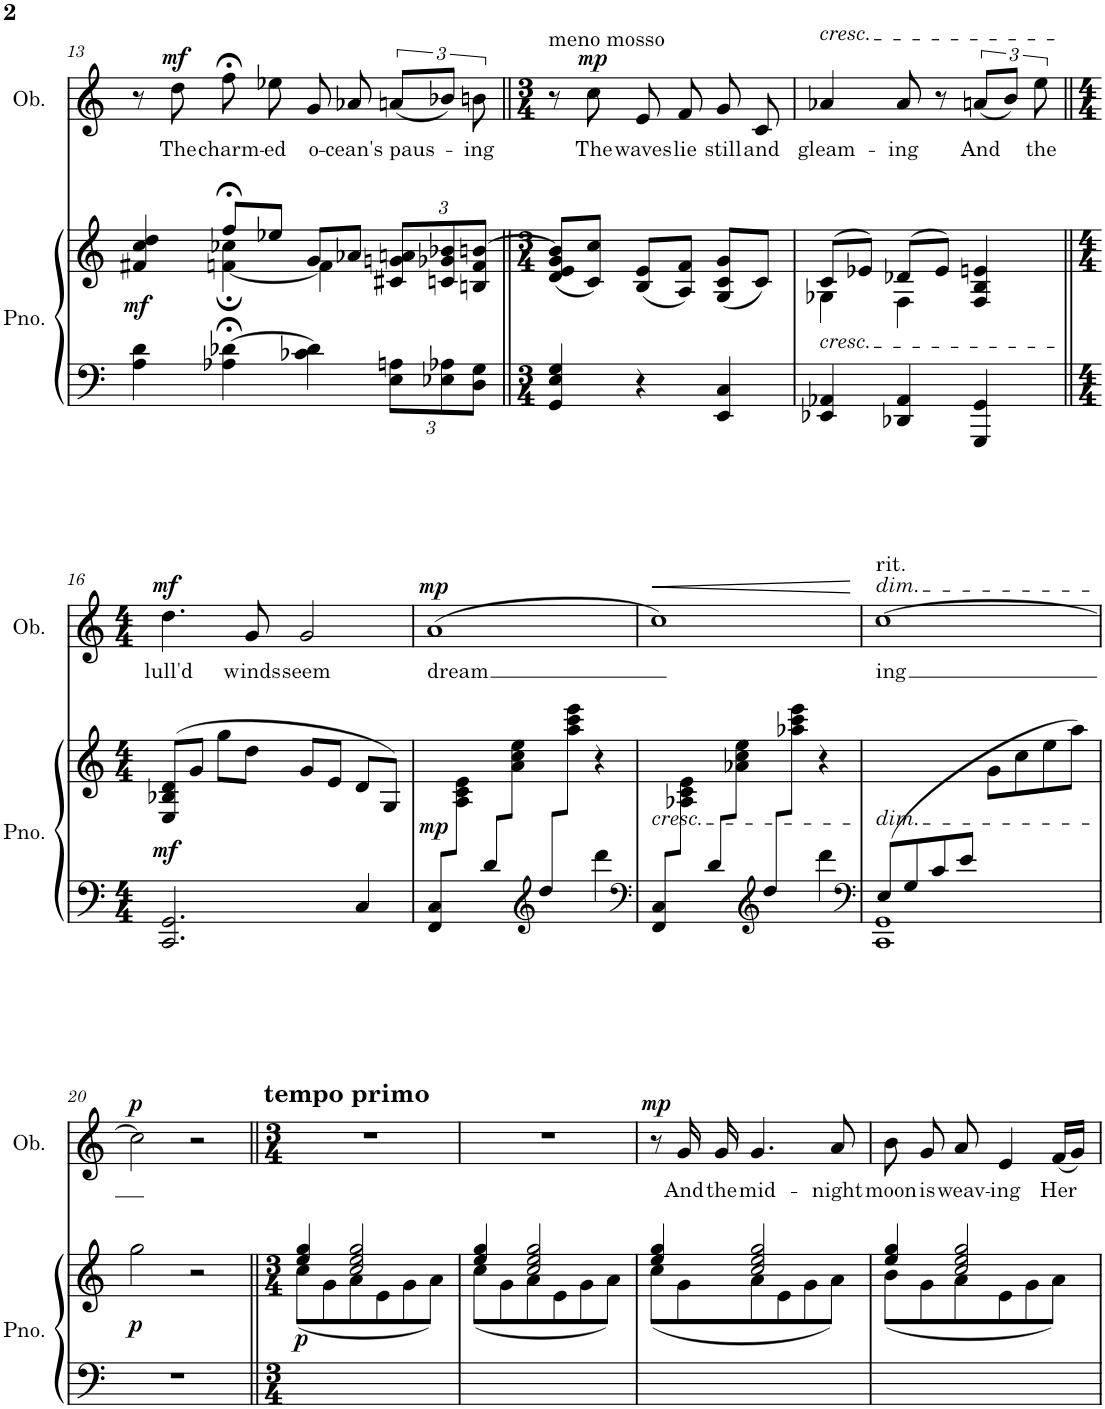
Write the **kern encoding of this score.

**kern	**kern	**dynam	**kern	**text	**dynam
*part2	*part2	*part2	*part1	*part1	*part1
*staff3	*staff2	*staff2/3	*staff1	*staff1	*staff1
*I"Piano	*	*	*I"Oboe	*	*
*I'Pno.	*	*	*I'Ob.	*	*
!!LO:PB:g=z
*clefF4	*clefG2	*	*clefG2	*	*
*k[]	*k[]	*	*k[]	*	*
*M4/4	*M4/4	*	*M4/4	*	*
=13	=13	=13	=13	=13	=13
*	*^	*	*	*	*
!	!	!	!LO:DY:b	!	!	!
4A\ 4d\	4f#X/ 4cc/ 4dd/	4ryy	mf	8r	.	.
!	!	!	!	!	!LO:LY:b	!LO:DY:a
.	.	.	.	8dd\	The	mf
!	!	!	!	!	!LO:LY:b	!
4A-X\;< [4d-X\;<	8ff;</L	[4fn\; 4cc-X\;	.	8ff;<\	charm-	.
!	!	!	!	!	!LO:LY:b	!
.	8ee-X/J	.	.	8ee-X\	-ed	.
!	!	!	!	!	!LO:LY:b	!
4c-X\ 4d-\]	8g/L	4f\]	.	8g/	o-	.
!	!	!	!	!	!LO:LY:b	!
.	8a-X/J	.	.	8a-X/	-cean's	.
*Xbrackettup	*Xbrackettup	*	*	*	*	*
!	!	!	!	!	!LO:LY:b	!
12E\ 12An\L	12c#X/ 12gn/ 12an/L	4ryy	.	(12an/L	paus-	.
12E-X\ 12A-X\	12cn/ 12g-X/ 12b-X/	.	.	12b-X/J)	.	.
!	!	!	!	!	!LO:LY:b	!
12D\ 12G\J	12Bn/ 12f/ [12bn/J	.	.	12bn\	-ing	.
*	*v	*v	*	*	*	*
=14||	=14||	=14||	=14||	=14||	=14||
*M3/4	*M3/4	*	*M3/4	*	*
!	!	!	!LO:TX:a:t=meno mosso	!	!
4GG/ 4E/ 4G/	(8d/ 8e/ 8g/ 8b/]L	.	8r	.	.
!	!	!	!	!LO:LY:b	!LO:DY:a
.	8c/ 8cc/J)	.	8cc\	The	mp
!	!	!	!	!LO:LY:b	!
4r	(8B/ 8e/L	.	8e/	waves	.
!	!	!	!	!LO:LY:b	!
.	8A/ 8f/J)	.	8f/	lie	.
!	!	!	!	!LO:LY:b	!
4EE/ 4C/	(8G/ 8c/ 8g/L	.	8g/	still	.
!	!	!	!	!LO:LY:b	!
.	8c/J)	.	8c/	and	.
=15	=15	=15	=15	=15	=15
*	*^	*	*	*	*
!	!	!	!	!LO:TX:a:i:t=cresc.	!	!
!	!LO:TX:b:i:t=cresc.	!	!	!	!	!
!	!	!	!	!	!LO:LY:b	!
4EE-X/ 4AA-X/	(8c/L	4G-X\	.	4a-X/	gleam-	.
.	8e-X/J)	.	.	.	.	.
!	!	!	!	!	!LO:LY:b	!
4DD-X/ 4AA-/	(8d-X/L	4F\	.	8a-/	-ing	.
.	8e-/J)	.	.	8r	.	.
!	!	!	!	!	!LO:LY:b	!
4GGG/ 4GG/	4F/ 4B/ 4en/	4ryy	.	(12an/L	And	.
.	.	.	.	12b/J)	.	.
!	!	!	!	!	!LO:LY:b	!
.	.	.	.	12ee\	the	.
*	*v	*v	*	*	*	*
!!LO:LB:g=z
=16||	=16||	=16||	=16||	=16||	=16||
*M4/4	*M4/4	*	*M4/4	*	*
!	!	!LO:DY:b	!	!LO:LY:b	!LO:DY:a
2.CC/ 2.GG/	(8E/ 8B-X/ 8d/L	mf	4.dd\	lull'd	mf
.	8g/J	.	.	.	.
.	8gg\L	.	.	.	.
!	!	!	!	!LO:LY:b	!
.	8dd\J	.	8g/	winds	.
!	!	!	!	!LO:LY:b	!
.	8g/L	.	2g/	seem	.
.	8e/J	.	.	.	.
4C/	8d/L	.	.	.	.
.	8G/J)	.	.	.	.
=17	=17	=17	=17	=17	=17
*	*^	*	*	*	*
!	!	!	!LO:DY:b	!	!LO:LY:b	!LO:DY:a
8FF/ 8C/L	2ryy	8ryy	mp	(1a	dream	mp
8ryy	.	8A\ 8c\ 8e\J	.	.	.	.
8d/L	.	8ryy	.	.	.	.
8ryy	.	8a\ 8cc\ 8ee\J	.	.	.	.
*clefG2	*	*	*	*	*	*
8dd/L	4ryy	8ryy	.	.	.	.
8ryy	.	8aa\ 8ccc\ 8eee\J	.	.	.	.
4ddd\	4r	4ryy	.	.	.	.
=18	=18	=18	=18	=18	=18	=18
*clefF4	*	*	*	*	*	*
!	!LO:TX:b:i:t=cresc.	!	!	!	!	!
!	!	!	!	!	!	!LO:HP:b
8FF/ 8C/L	2ryy	8ryy	.	1cc)	.	<
8ryy	.	8A-X\ 8c\ 8e\J	.	.	.	.
8d/L	.	8ryy	.	.	.	.
8ryy	.	8a-X\ 8cc\ 8ee\J	.	.	.	.
*clefG2	*	*	*	*	*	*
8dd/L	4ryy	8ryy	.	.	.	.
8ryy	.	8aa-X\ 8ccc\ 8eee\J	.	.	.	.
4ddd\	4r	4ryy	.	.	.	.
*	*v	*v	*	*	*	*
.	.	.	.	.	[
=19	=19	=19	=19	=19	=19
*clefF4	*	*	*	*	*
*^	*	*	*	*	*
!	!	!	!	!LO:TX:a:t=rit.	!	!
!	!	!	!	!LO:TX:a:i:t=dim.	!	!
!	!	!LO:TX:b:i:t=dim.	!	!	!	!
!	!	!	!	!	!LO:LY:b	!
(8E/L	1CC 1GG	2ryy	.	[1cc	ing	.
8G/	.	.	.	.	.	.
8c/	.	.	.	.	.	.
8e/J	.	.	.	.	.	.
2ryy	.	8g\L	.	.	.	.
.	.	8cc\	.	.	.	.
.	.	8ee\	.	.	.	.
.	.	8aa\J)	.	.	.	.
*v	*v	*	*	*	*	*
!!LO:LB:g=z
=20	=20	=20	=20	=20	=20
!	!	!LO:DY:b	!	!	!LO:DY:a
1r	2gg\	p	2cc\]	.	p
.	2r	.	2r	.	.
=21||	=21||	=21||	=21||	=21||	=21||
*M3/4	*M3/4	*	*M3/4	*	*
*	*^	*	*	*	*
!	!	!	!	!LO:TX:a:B:t=tempo primo	!	!
!	!	!	!LO:DY:b	!	!	!
2.ryy	4ee/ 4gg/	(<8cc\L	p	2.r	.	.
.	.	8g\	.	.	.	.
.	2cc/ 2ee/ 2gg/	8a\	.	.	.	.
.	.	8e\	.	.	.	.
.	.	8g\	.	.	.	.
.	.	8a\J)	.	.	.	.
=22	=22	=22	=22	=22	=22	=22
2.ryy	4ee/ 4gg/	(<8cc\L	.	2.r	.	.
.	.	8g\	.	.	.	.
.	2cc/ 2ee/ 2gg/	8a\	.	.	.	.
.	.	8e\	.	.	.	.
.	.	8g\	.	.	.	.
.	.	8a\J)	.	.	.	.
=23	=23	=23	=23	=23	=23	=23
!	!	!	!	!	!	!LO:DY:a
2.ryy	4ee/ 4gg/	(<8cc\L	.	8r	.	mp
!	!	!	!	!	!LO:LY:b	!
.	.	8g\	.	16g/	And	.
!	!	!	!	!	!LO:LY:b	!
.	.	.	.	16g/	the	.
!	!	!	!	!	!LO:LY:b	!
.	2cc/ 2ee/ 2gg/	8a\	.	4.g/	mid-	.
.	.	8e\	.	.	.	.
.	.	8g\	.	.	.	.
!	!	!	!	!	!LO:LY:b	!
.	.	8a\J)	.	8a/	-night	.
=24	=24	=24	=24	=24	=24	=24
!	!	!	!	!	!LO:LY:b	!
2.ryy	4ee/ 4gg/	(<8b\L	.	8b\	moon	.
!	!	!	!	!	!LO:LY:b	!
.	.	8g\	.	8g/	is	.
!	!	!	!	!	!LO:LY:b	!
.	2cc/ 2ee/ 2gg/	8a\	.	8a/	weav-	.
!	!	!	!	!	!LO:LY:b	!
.	.	8e\	.	4e/	-ing	.
.	.	8g\	.	.	.	.
!	!	!	!	!	!LO:LY:b	!
.	.	8a\J)	.	(16f/LL	Her	.
.	.	.	.	16g/JJ)	.	.
*	*v	*v	*	*	*	*
=	=	=	=	=	=
*-	*-	*-	*-	*-	*-
